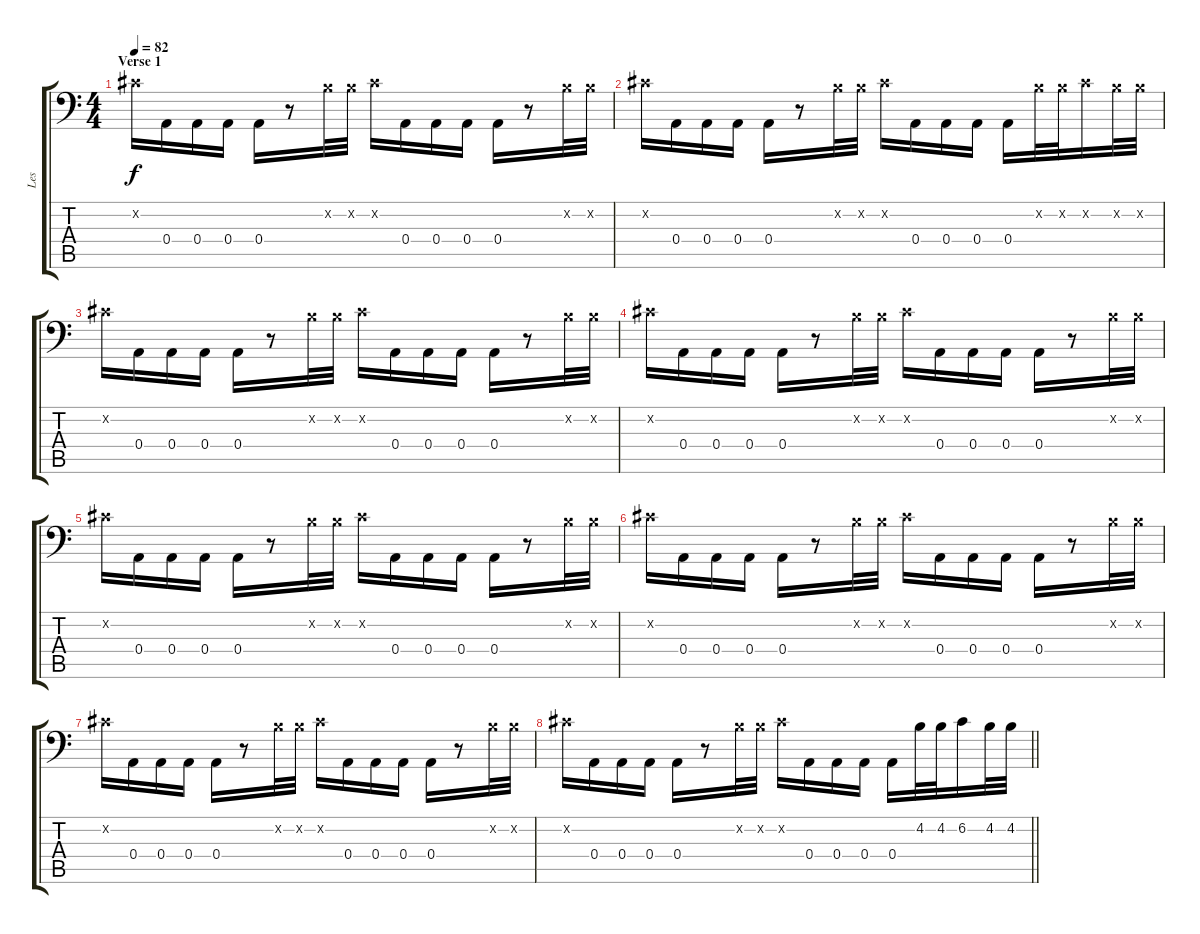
\track ("Les " "Les ") {instrument fretlessbass}
\staff {score tabs}
\tuning (C3 G2 D2 A1 E1 B0) {hide}
\ts (4 4)
\section ("" "Verse 1")
\tempo 82
\clef f4
\ks c
6.2{x}.16{dy f} 0.4.16 0.4.16 0.4.16 0.4.16 r.8 4.2{x}.32 4.2{x}.32 6.2{x}.16 0.4.16 0.4.16 0.4.16 0.4.16 r.8 4.2{x}.32 4.2{x}.32 |
6.2{x}.16 0.4.16 0.4.16 0.4.16 0.4.16 r.8 4.2{x}.32 4.2{x}.32 6.2{x}.16 0.4.16 0.4.16 0.4.16 0.4.16 4.2{x}.32 4.2{x}.32 6.2{x}.16 4.2{x}.32 4.2{x}.32 |
6.2{x}.16 0.4.16 0.4.16 0.4.16 0.4.16 r.8 4.2{x}.32 4.2{x}.32 6.2{x}.16 0.4.16 0.4.16 0.4.16 0.4.16 r.8 4.2{x}.32 4.2{x}.32 |
6.2{x}.16 0.4.16 0.4.16 0.4.16 0.4.16 r.8 4.2{x}.32 4.2{x}.32 6.2{x}.16 0.4.16 0.4.16 0.4.16 0.4.16 r.8 4.2{x}.32 4.2{x}.32 |
6.2{x}.16 0.4.16 0.4.16 0.4.16 0.4.16 r.8 4.2{x}.32 4.2{x}.32 6.2{x}.16 0.4.16 0.4.16 0.4.16 0.4.16 r.8 4.2{x}.32 4.2{x}.32 |
6.2{x}.16 0.4.16 0.4.16 0.4.16 0.4.16 r.8 4.2{x}.32 4.2{x}.32 6.2{x}.16 0.4.16 0.4.16 0.4.16 0.4.16 r.8 4.2{x}.32 4.2{x}.32 |
6.2{x}.16 0.4.16 0.4.16 0.4.16 0.4.16 r.8 4.2{x}.32 4.2{x}.32 6.2{x}.16 0.4.16 0.4.16 0.4.16 0.4.16 r.8 4.2{x}.32 4.2{x}.32 |
\barLineRight lightlight
6.2{x}.16 0.4.16 0.4.16 0.4.16 0.4.16 r.8 4.2{x}.32 4.2{x}.32 6.2{x}.16 0.4.16 0.4.16 0.4.16 0.4.16 4.2.32 4.2.32 6.2.16 4.2.32 4.2.32
